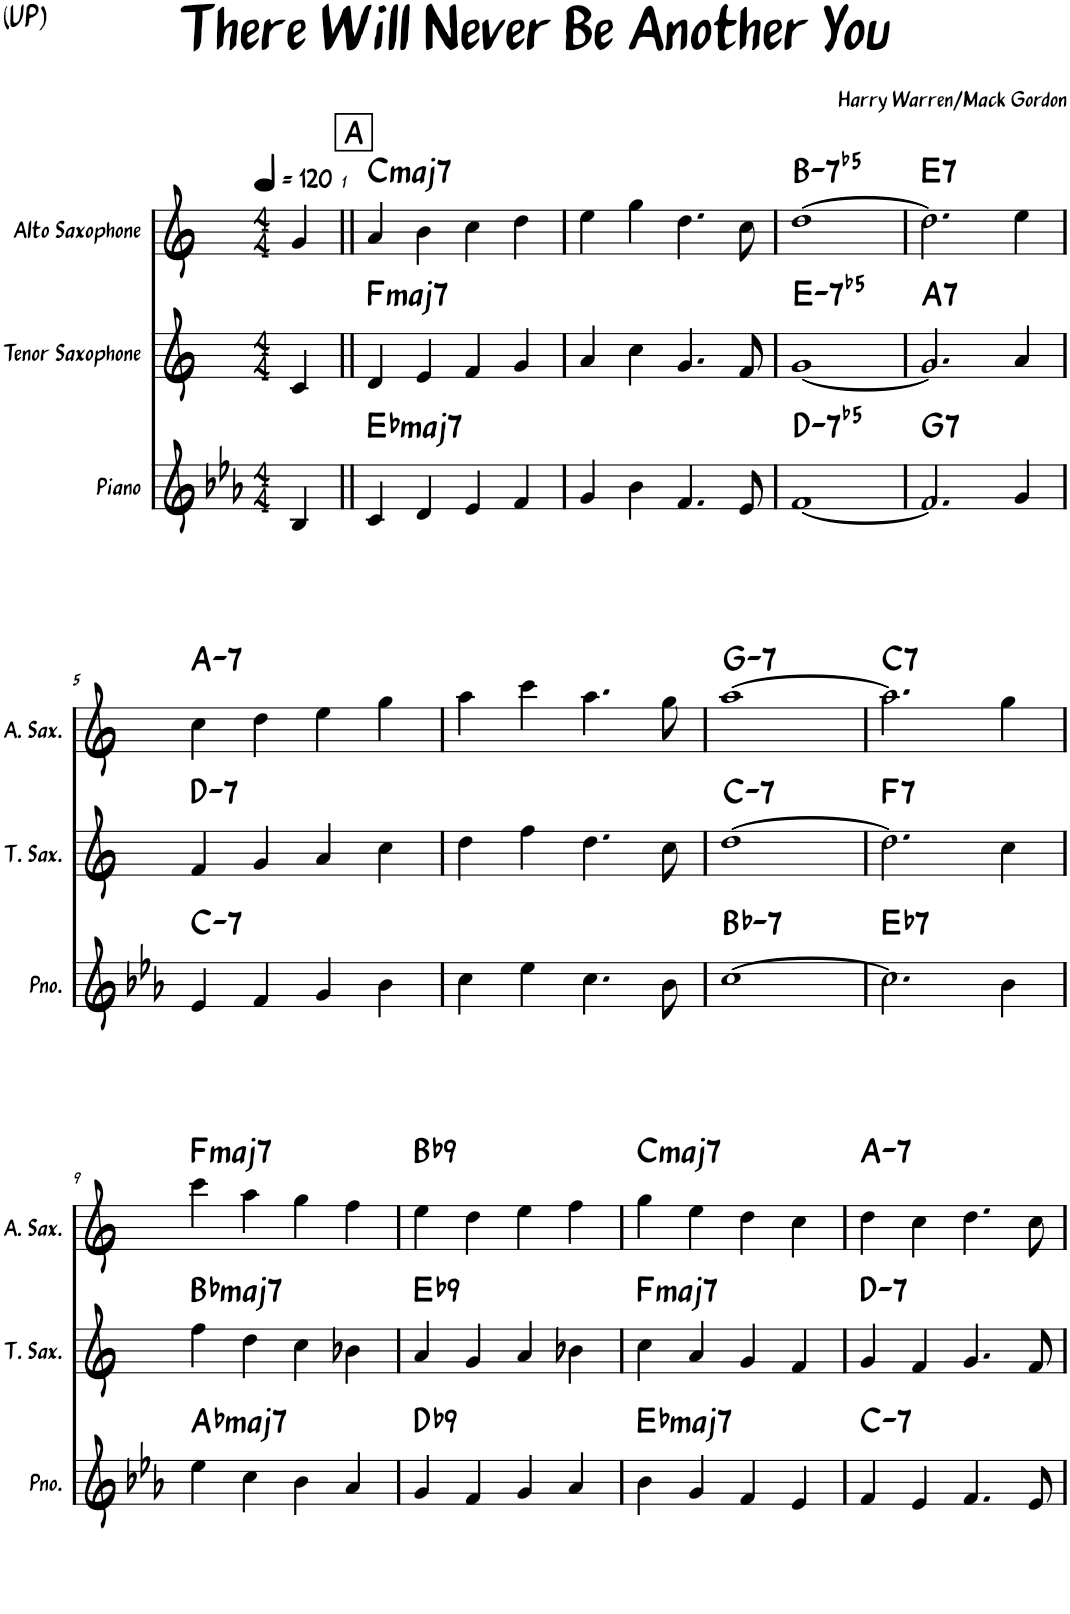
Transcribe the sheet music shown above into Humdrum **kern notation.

**kern	**harte	**kern	**harte	**kern	**harte
*part3	*part3	*part2	*part2	*part1	*part1
*staff3	*	*staff2	*	*staff1	*
*I"Piano	*	*I"Tenor Saxophone	*	*I"Alto Saxophone	*
*I'Pno.	*	*I'T. Sax.	*	*I'A. Sax.	*
*clefG2	*	*clefG2	*	*clefG2	*
*	*	*Trd8c14	*	*Trd5c9	*
*k[b-e-a-]	*	*k[]	*	*k[]	*
*M4/4	*	*M4/4	*	*M4/4	*
*MM120	*	*MM120	*	*MM120	*
=	=	=	=	=	=
4B-/	.	4c/	.	4g/	.
!!LO:REH:place=s1:a:B:rj:fs=14:t=A
=1||	=1||	=1||	=1||	=1||	=1||
!	!LO:H:kt=maj7	!	!LO:H:kt=maj7	!	!LO:H:kt=maj7
4c/	Eb:maj7	4d/	F:maj7	4a/	C:maj7
4d/	.	4e/	.	4b\	.
4e-/	.	4f/	.	4cc\	.
4f/	.	4g/	.	4dd\	.
=2	=2	=2	=2	=2	=2
4g/	.	4a/	.	4ee\	.
4b-\	.	4cc\	.	4gg\	.
4.f/	.	4.g/	.	4.dd\	.
8e-/	.	8f/	.	8cc\	.
=3	=3	=3	=3	=3	=3
!	!LO:H:kt=-7b5	!	!LO:H:kt=-7b5	!	!LO:H:kt=-7b5
[1f	D:hdim7	[1g	E:hdim7	[1dd	B:hdim7
=4	=4	=4	=4	=4	=4
!	!LO:H:kt=7	!	!LO:H:kt=7	!	!LO:H:kt=7
2.f/]	G:7	2.g/]	A:7	2.dd\]	E:7
4g/	.	4a/	.	4ee\	.
!!LO:LB:g=z
=5	=5	=5	=5	=5	=5
!	!LO:H:kt=7	!	!LO:H:kt=7	!	!LO:H:kt=7
4e-/	C:min7	4f/	D:min7	4cc\	A:min7
4f/	.	4g/	.	4dd\	.
4g/	.	4a/	.	4ee\	.
4b-\	.	4cc\	.	4gg\	.
=6	=6	=6	=6	=6	=6
4cc\	.	4dd\	.	4aa\	.
4ee-\	.	4ff\	.	4ccc\	.
4.cc\	.	4.dd\	.	4.aa\	.
8b-\	.	8cc\	.	8gg\	.
=7	=7	=7	=7	=7	=7
!	!LO:H:kt=7	!	!LO:H:kt=7	!	!LO:H:kt=7
[1cc	Bb:min7	[1dd	C:min7	[1aa	G:min7
=8	=8	=8	=8	=8	=8
!	!LO:H:kt=7	!	!LO:H:kt=7	!	!LO:H:kt=7
2.cc\]	Eb:7	2.dd\]	F:7	2.aa\]	C:7
4b-\	.	4cc\	.	4gg\	.
!!LO:LB:g=z
=9	=9	=9	=9	=9	=9
!	!LO:H:kt=maj7	!	!LO:H:kt=maj7	!	!LO:H:kt=maj7
4ee-\	Ab:maj7	4ff\	Bb:maj7	4ccc\	F:maj7
4cc\	.	4dd\	.	4aa\	.
4b-\	.	4cc\	.	4gg\	.
4a-/	.	4b-X\	.	4ff\	.
=10	=10	=10	=10	=10	=10
!	!LO:H:kt=9	!	!LO:H:kt=9	!	!LO:H:kt=9
4g/	Db:9	4a/	Eb:9	4ee\	Bb:9
4f/	.	4g/	.	4dd\	.
4g/	.	4a/	.	4ee\	.
4a-/	.	4b-X\	.	4ff\	.
=11	=11	=11	=11	=11	=11
!	!LO:H:kt=maj7	!	!LO:H:kt=maj7	!	!LO:H:kt=maj7
4b-\	Eb:maj7	4cc\	F:maj7	4gg\	C:maj7
4g/	.	4a/	.	4ee\	.
4f/	.	4g/	.	4dd\	.
4e-/	.	4f/	.	4cc\	.
=12	=12	=12	=12	=12	=12
!	!LO:H:kt=7	!	!LO:H:kt=7	!	!LO:H:kt=7
4f/	C:min7	4g/	D:min7	4dd\	A:min7
4e-/	.	4f/	.	4cc\	.
4.f/	.	4.g/	.	4.dd\	.
8e-/	.	8f/	.	8cc\	.
=	=	=	=	=	=
*-	*-	*-	*-	*-	*-
